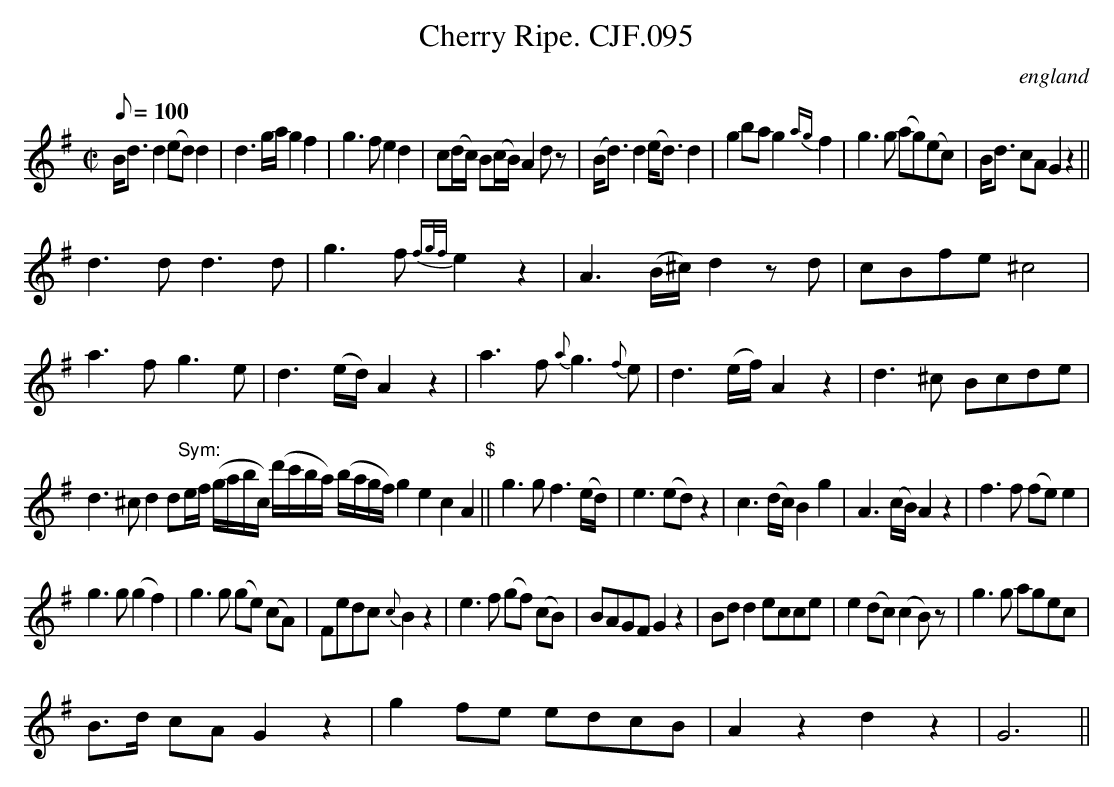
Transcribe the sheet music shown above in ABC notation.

X:1
T:Cherry Ripe. CJF.095
O:england
M:C|
L:1/8
Q:100
K:G
B<dd2(ed)d2|d3g/a/g2f2|g3fe2d2|c(d/c/) B(c/B/)A2dz|\
(B<d)d2(e<d)d2|g2bag2{ag}f2|g3g (ag)(ec)|B<d cAG2z2||
d3dd3d|g3f{fg/f/}e2z2|A3(B/^c/)d2zd|cBfe^c4|a3fg3e|\
d3(e/d/)A2z2|a3f{a}g3{f}e|d3(e/f/)A2z2|d3^c Bcde|
d3^chd2d"Sym:"e/f/ (g/a/b/c/') (d'/c'/b/a/) (b/a/g/f/)g2e2c2A2"$"||\
g3gf3(e/d/)|e3(ed)2z2|c3(d/c/)B2g2|A3(c/B/)A2z2|f3f (fe)e2|
g3g(g2f2)|g3g (ge) (cA)|Fedc{c}B2z2|e3f (gf) (cB)|\
BAGFG2z2|Bdd2ecce|e2(dc)(c2B)z|g3g agec|
B>d cAG2z2|g2fe edcB|hA2z2hd2z2|G6||
